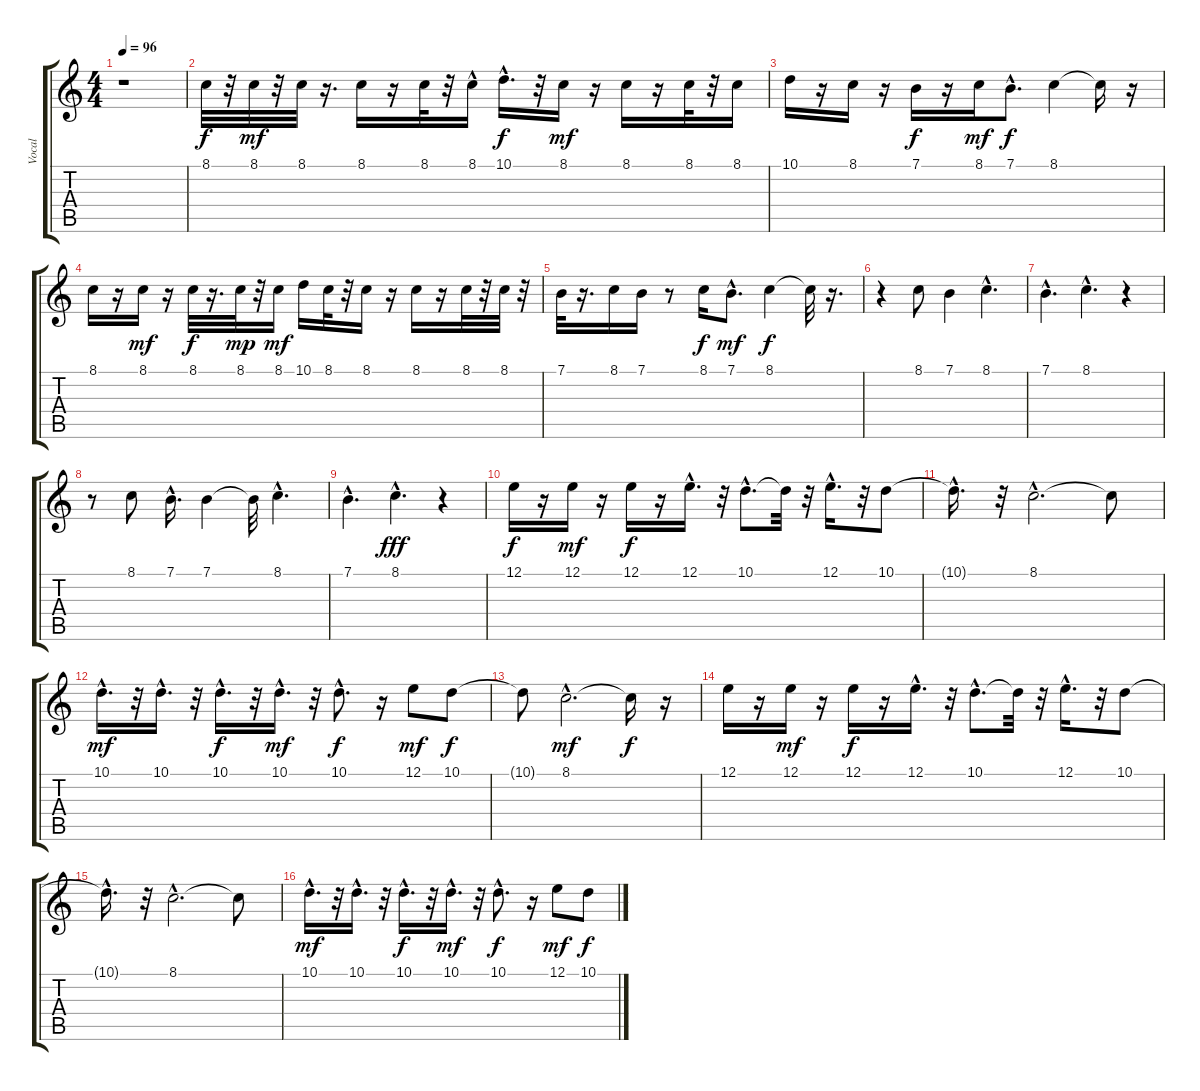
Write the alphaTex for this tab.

\track ("Vocal" "Vocal") {instrument lead2sawtooth}
\staff {score tabs}
\tuning (E4 B3 G3 D3 A2 E2) {hide}
\ts (4 4)
\tempo 96
\clef g2
\ks c
r.1{dy f} |
8.1.32 r.32 8.1.32{dy mf} r.32 8.1.32 r.16{d} 8.1.16 r.16 8.1.32 r.32 8.1{hac}.16 10.1{hac}.16{d dy f} r.32 8.1.16{dy mf} r.16 8.1.16 r.16 8.1.32 r.32 8.1.16 |
10.1.16 r.16 8.1.16 r.16 7.1.16{dy f} r.16 8.1.16{dy mf} 7.1{hac}.8{d dy f} 8.1.4 8.1{t}.16 r.16 |
8.1.16 r.16 8.1.16{dy mf} r.16 8.1.32{dy f} r.16{d} 8.1.32{dy mp} r.32 8.1.16{dy mf} 10.1.16 8.1.32 r.32 8.1.16 r.16 8.1.16 r.16 8.1.32 r.32 8.1.32 r.32 |
7.1.32 r.16{d} 8.1.16 7.1.16 r.8 8.1.16{dy f} 7.1{hac}.8{d dy mf} 8.1.4{dy f} 8.1{t}.32 r.16{d} |
r.4 8.1.8 7.1.4 8.1{hac}.4{d} |
7.1{hac}.4{d} 8.1{hac}.4{d} r.4 |
r.8 8.1.8 7.1{hac}.16{d} 7.1.4 7.1{t}.32 8.1{hac}.4{d} |
7.1{hac}.4{d} 8.1{hac}.4{d dy fff} r.4 |
12.1.16{dy f} r.16 12.1.16{dy mf} r.16 12.1.16{dy f} r.16 12.1{hac}.16{d} r.32 10.1{hac}.8{d} 10.1{t}.32 r.32 12.1{hac}.16{d} r.32 10.1.8 |
10.1{hac t}.16{d} r.32 8.1{hac}.2{d} 8.1{t}.8 |
10.1{hac}.16{d dy mf} r.32 10.1{hac}.16{d} r.32 10.1{hac}.16{d dy f} r.32 10.1{hac}.16{d dy mf} r.32 10.1{hac}.8{d dy f} r.16 12.1.8{dy mf} 10.1.8{dy f} |
10.1{t}.8 8.1{hac}.2{d dy mf} 8.1{t}.16{dy f} r.16 |
12.1.16 r.16 12.1.16{dy mf} r.16 12.1.16{dy f} r.16 12.1{hac}.16{d} r.32 10.1{hac}.8{d} 10.1{t}.32 r.32 12.1{hac}.16{d} r.32 10.1.8 |
10.1{hac t}.16{d} r.32 8.1{hac}.2{d} 8.1{t}.8 |
10.1{hac}.16{d dy mf} r.32 10.1{hac}.16{d} r.32 10.1{hac}.16{d dy f} r.32 10.1{hac}.16{d dy mf} r.32 10.1{hac}.8{d dy f} r.16 12.1.8{dy mf} 10.1.8{dy f}
